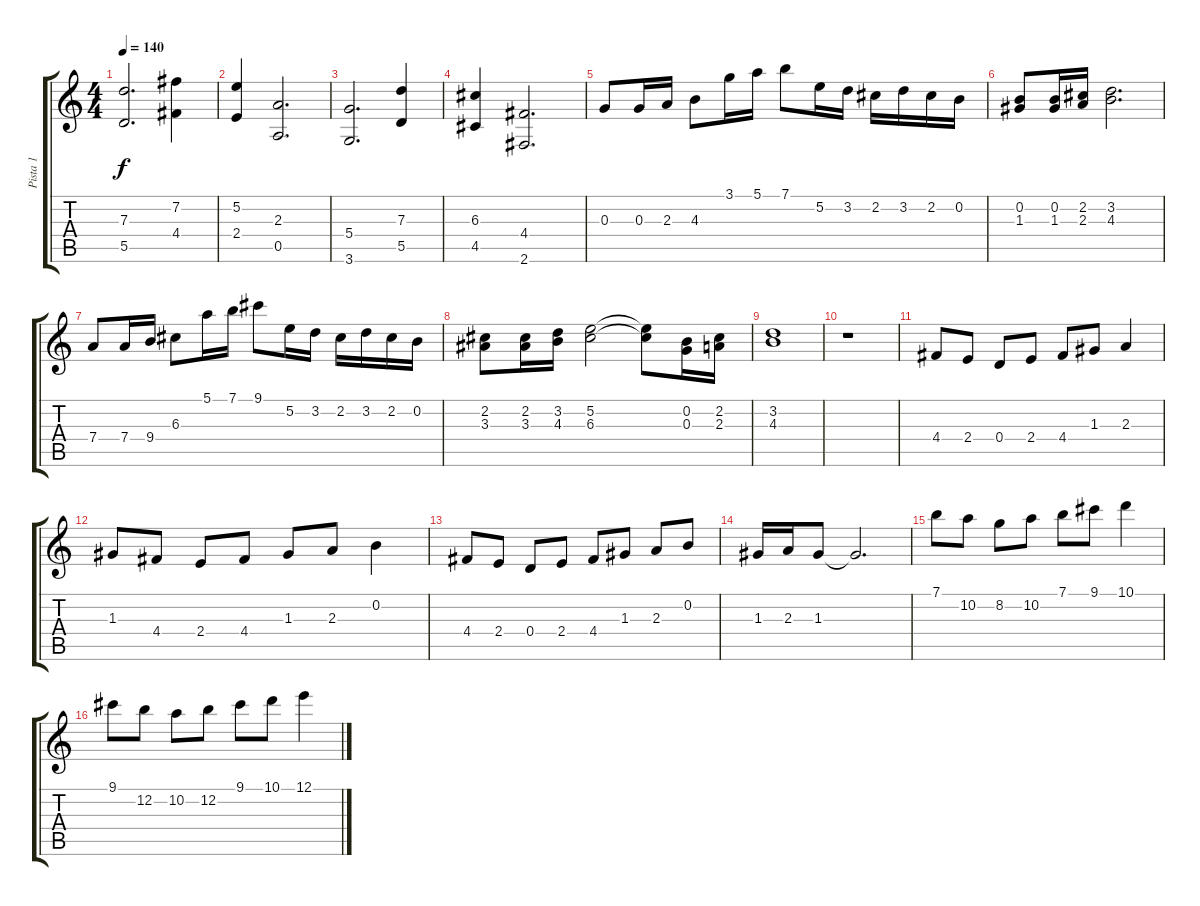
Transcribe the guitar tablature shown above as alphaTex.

\track ("Pista 1" "Pista 1") {instrument acousticguitarnylon}
\staff {score tabs}
\tuning (E4 B3 G3 D3 A2 E2) {hide}
\ts (4 4)
\tempo 140
\clef g2
\ks c
(7.3 5.5).2{d dy f} (7.2 4.4).4 |
(5.2 2.4).4 (2.3 0.5).2{d} |
(5.4 3.6).2{d} (7.3 5.5).4 |
(6.3 4.5).4 (4.4 2.6).2{d} |
0.3.8 0.3.16 2.3.16 4.3.8 3.1.16 5.1.16 7.1.8 5.2.16 3.2.16 2.2.16 3.2.16 2.2.16 0.2.16 |
(0.2 1.3).8 (0.2 1.3).16 (2.2 2.3).16 (3.2 4.3).2{d} |
7.4.8 7.4.16 9.4.16 6.3.8 5.1.16 7.1.16 9.1.8 5.2.16 3.2.16 2.2.16 3.2.16 2.2.16 0.2.16 |
(2.2 3.3).8 (2.2 3.3).16 (3.2 4.3).16 (5.2 6.3).2 (5.2{t} 6.3{t}).8 (0.2 0.3).16 (2.2 2.3).16 |
(3.2 4.3).1 |
r.1 |
4.4.8 2.4.8 0.4.8 2.4.8 4.4.8 1.3.8 2.3.4 |
1.3.8 4.4.8 2.4.8 4.4.8 1.3.8 2.3.8 0.2.4 |
4.4.8 2.4.8 0.4.8 2.4.8 4.4.8 1.3.8 2.3.8 0.2.8 |
1.3.16 2.3.16 1.3.8 1.3{t}.2{d} |
7.1.8 10.2.8 8.2.8 10.2.8 7.1.8 9.1.8 10.1.4 |
9.1.8 12.2.8 10.2.8 12.2.8 9.1.8 10.1.8 12.1.4
